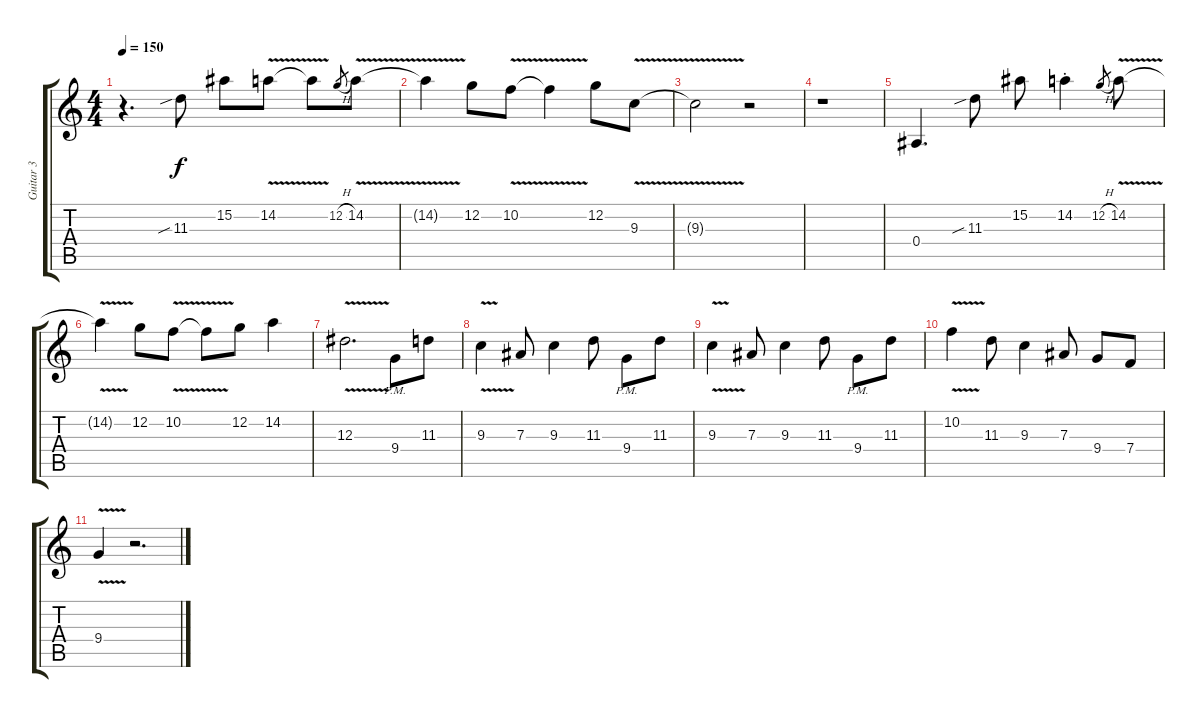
\track ("Guitar 3" "Guitar 3") {instrument distortionguitar}
\staff {score tabs}
\tuning (C4 G3 Eb3 Bb2 F2 C2) {hide}
\ts (4 4)
\tempo 150
\clef g2
\ks c
r.4{d dy f balance 8} 11.3{sib}.8 15.2.8 14.2{v}.8 14.2{t}.8 12.2{h}.8{gr} 14.2{v}.8 |
14.2{t}.4 12.2.8 10.2{v}.8 10.2{t}.4 12.2.8 9.3{v}.8 |
9.3{t}.2 r.2 |
r.1 |
0.4.4{d} 11.3{sib}.8 15.2.8 14.2{st}.4 12.2{h}.8{gr} 14.2{v}.8 |
14.2{t}.4 12.2.8 10.2{v}.8 10.2{t}.8 12.2.8 14.2.4 |
12.3{v}.2{d} 9.4{pm}.8 11.3.8 |
9.3{v}.4 7.3.8 9.3.4 11.3.8 9.4{pm}.8 11.3.8 |
9.3{v}.4 7.3.8 9.3.4 11.3.8 9.4{pm}.8 11.3.8 |
10.2{v}.4 11.3.8 9.3.4 7.3.8 9.4.8 7.4.8 |
9.4{v}.4 r.2{d}
